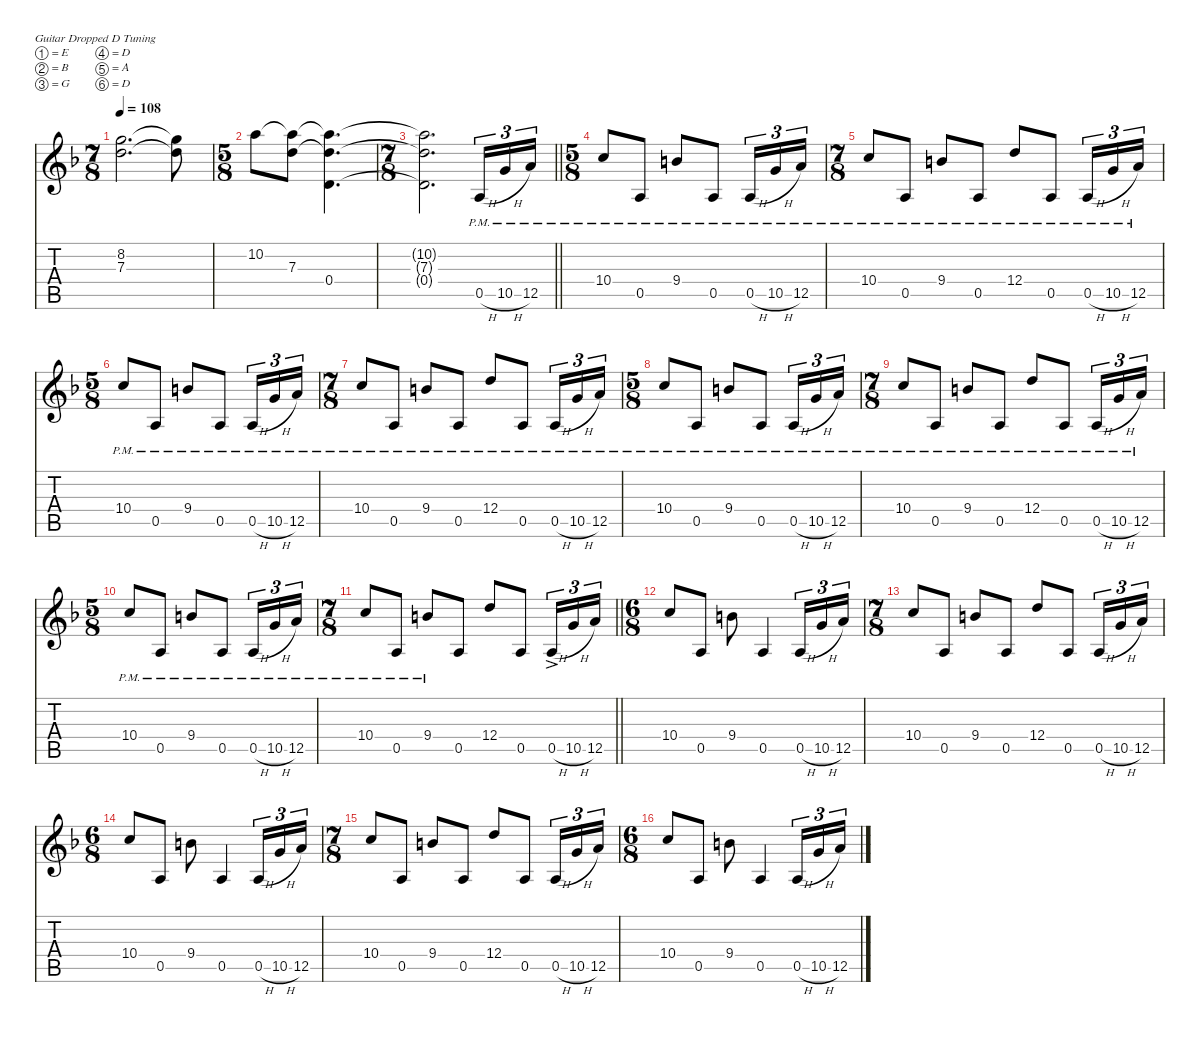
\defaultSystemsLayout 4
\hideDynamics
\bracketExtendMode nobrackets
\singleTrackTrackNamePolicy hidden
\multiTrackTrackNamePolicy hidden
\firstSystemTrackNameMode fullname
\firstSystemTrackNameOrientation horizontal
\otherSystemsTrackNameOrientation horizontal
\track ("Guitar 1 - hidden" "od.guit.") {mute instrument overdrivenguitar}
\staff {score tabs}
\tuning (E4 B3 G3 D3 A2 D2)
\ts (7 8)
\beaming (8 2 2 2 2)
\tempo 108
\clef g2
\ks dminor
(8.2{t acc forcenatural} 7.3{t acc forcenatural}).2{d dy f} (8.2{t acc forcenatural} 7.3{t acc forcenatural}).8 |
\ts (5 8)
\beaming (8 2 2 2 2)
10.2{acc forcenatural}.8 (10.2{t acc forcenatural} 7.3{acc forcenatural}).8 (10.2{t acc forcenatural} 0.4{acc forcenatural} 7.3{t acc forcenatural}).4{d} |
\ts (7 8)
\beaming (8 2 2 2 2)
\barLineRight lightlight
(10.2{t acc forcenatural} 7.3{t acc forcenatural} 0.4{t acc forcenatural}).2{d} 0.5{h pm acc forcenatural}.16{tu (3 2)} 10.5{h pm acc forcenatural}.16{tu (3 2)} 12.5{pm acc forcenatural}.16{tu (3 2)} |
\ts (5 8)
\beaming (8 2 2 2 2)
10.4{pm acc forcenatural}.8 0.5{pm acc forcenatural}.8 9.4{pm acc forcenatural}.8 0.5{pm acc forcenatural}.8 0.5{h pm acc forcenatural}.16{tu (3 2)} 10.5{h pm acc forcenatural}.16{tu (3 2)} 12.5{pm acc forcenatural}.16{tu (3 2)} |
\ts (7 8)
\beaming (8 2 2 2 2)
10.4{pm acc forcenatural}.8 0.5{pm acc forcenatural}.8 9.4{pm acc forcenatural}.8 0.5{pm acc forcenatural}.8 12.4{pm acc forcenatural}.8 0.5{pm acc forcenatural}.8 0.5{h pm acc forcenatural}.16{tu (3 2)} 10.5{h pm acc forcenatural}.16{tu (3 2)} 12.5{pm acc forcenatural}.16{tu (3 2)} |
\ts (5 8)
\beaming (8 2 2 2 2)
10.4{pm acc forcenatural}.8 0.5{pm acc forcenatural}.8 9.4{pm acc forcenatural}.8 0.5{pm acc forcenatural}.8 0.5{h pm acc forcenatural}.16{tu (3 2)} 10.5{h pm acc forcenatural}.16{tu (3 2)} 12.5{pm acc forcenatural}.16{tu (3 2)} |
\ts (7 8)
\beaming (8 2 2 2 2)
10.4{pm acc forcenatural}.8 0.5{pm acc forcenatural}.8 9.4{pm acc forcenatural}.8 0.5{pm acc forcenatural}.8 12.4{pm acc forcenatural}.8 0.5{pm acc forcenatural}.8 0.5{h pm acc forcenatural}.16{tu (3 2)} 10.5{h pm acc forcenatural}.16{tu (3 2)} 12.5{pm acc forcenatural}.16{tu (3 2)} |
\ts (5 8)
\beaming (8 2 2 2 2)
10.4{pm acc forcenatural}.8 0.5{pm acc forcenatural}.8 9.4{pm acc forcenatural}.8 0.5{pm acc forcenatural}.8 0.5{h pm acc forcenatural}.16{tu (3 2)} 10.5{h pm acc forcenatural}.16{tu (3 2)} 12.5{pm acc forcenatural}.16{tu (3 2)} |
\ts (7 8)
\beaming (8 2 2 2 2)
10.4{pm acc forcenatural}.8 0.5{pm acc forcenatural}.8 9.4{pm acc forcenatural}.8 0.5{pm acc forcenatural}.8 12.4{pm acc forcenatural}.8 0.5{pm acc forcenatural}.8 0.5{h pm acc forcenatural}.16{tu (3 2)} 10.5{h pm acc forcenatural}.16{tu (3 2)} 12.5{pm acc forcenatural}.16{tu (3 2)} |
\ts (5 8)
\beaming (8 2 2 2 2)
10.4{pm acc forcenatural}.8 0.5{pm acc forcenatural}.8 9.4{pm acc forcenatural}.8 0.5{pm acc forcenatural}.8 0.5{h pm acc forcenatural}.16{tu (3 2)} 10.5{h pm acc forcenatural}.16{tu (3 2)} 12.5{pm acc forcenatural}.16{tu (3 2)} |
\ts (7 8)
\beaming (8 2 2 2 2)
\barLineRight lightlight
10.4{pm acc forcenatural}.8 0.5{pm acc forcenatural}.8 9.4{pm acc forcenatural}.8 0.5{acc forcenatural}.8 12.4{acc forcenatural}.8 0.5{acc forcenatural}.8 0.5{h ac acc forcenatural}.16{tu (3 2)} 10.5{h acc forcenatural}.16{tu (3 2)} 12.5{acc forcenatural}.16{tu (3 2)} |
\ts (6 8)
\beaming (8 2 2 2 2)
10.4{acc forcenatural}.8 0.5{acc forcenatural}.8 9.4{acc forcenatural}.8 0.5{acc forcenatural}.4 0.5{h acc forcenatural}.16{tu (3 2)} 10.5{h acc forcenatural}.16{tu (3 2)} 12.5{acc forcenatural}.16{tu (3 2)} |
\ts (7 8)
\beaming (8 2 2 2 2)
10.4{acc forcenatural}.8 0.5{acc forcenatural}.8 9.4{acc forcenatural}.8 0.5{acc forcenatural}.8 12.4{acc forcenatural}.8 0.5{acc forcenatural}.8 0.5{h acc forcenatural}.16{tu (3 2)} 10.5{h acc forcenatural}.16{tu (3 2)} 12.5{acc forcenatural}.16{tu (3 2)} |
\ts (6 8)
\beaming (8 2 2 2 2)
10.4{acc forcenatural}.8 0.5{acc forcenatural}.8 9.4{acc forcenatural}.8 0.5{acc forcenatural}.4 0.5{h acc forcenatural}.16{tu (3 2)} 10.5{h acc forcenatural}.16{tu (3 2)} 12.5{acc forcenatural}.16{tu (3 2)} |
\ts (7 8)
\beaming (8 2 2 2 2)
10.4{acc forcenatural}.8 0.5{acc forcenatural}.8 9.4{acc forcenatural}.8 0.5{acc forcenatural}.8 12.4{acc forcenatural}.8 0.5{acc forcenatural}.8 0.5{h acc forcenatural}.16{tu (3 2)} 10.5{h acc forcenatural}.16{tu (3 2)} 12.5{acc forcenatural}.16{tu (3 2)} |
\ts (6 8)
\beaming (8 2 2 2 2)
10.4{acc forcenatural}.8 0.5{acc forcenatural}.8 9.4{acc forcenatural}.8 0.5{acc forcenatural}.4 0.5{h acc forcenatural}.16{tu (3 2)} 10.5{h acc forcenatural}.16{tu (3 2)} 12.5{acc forcenatural}.16{tu (3 2)}
